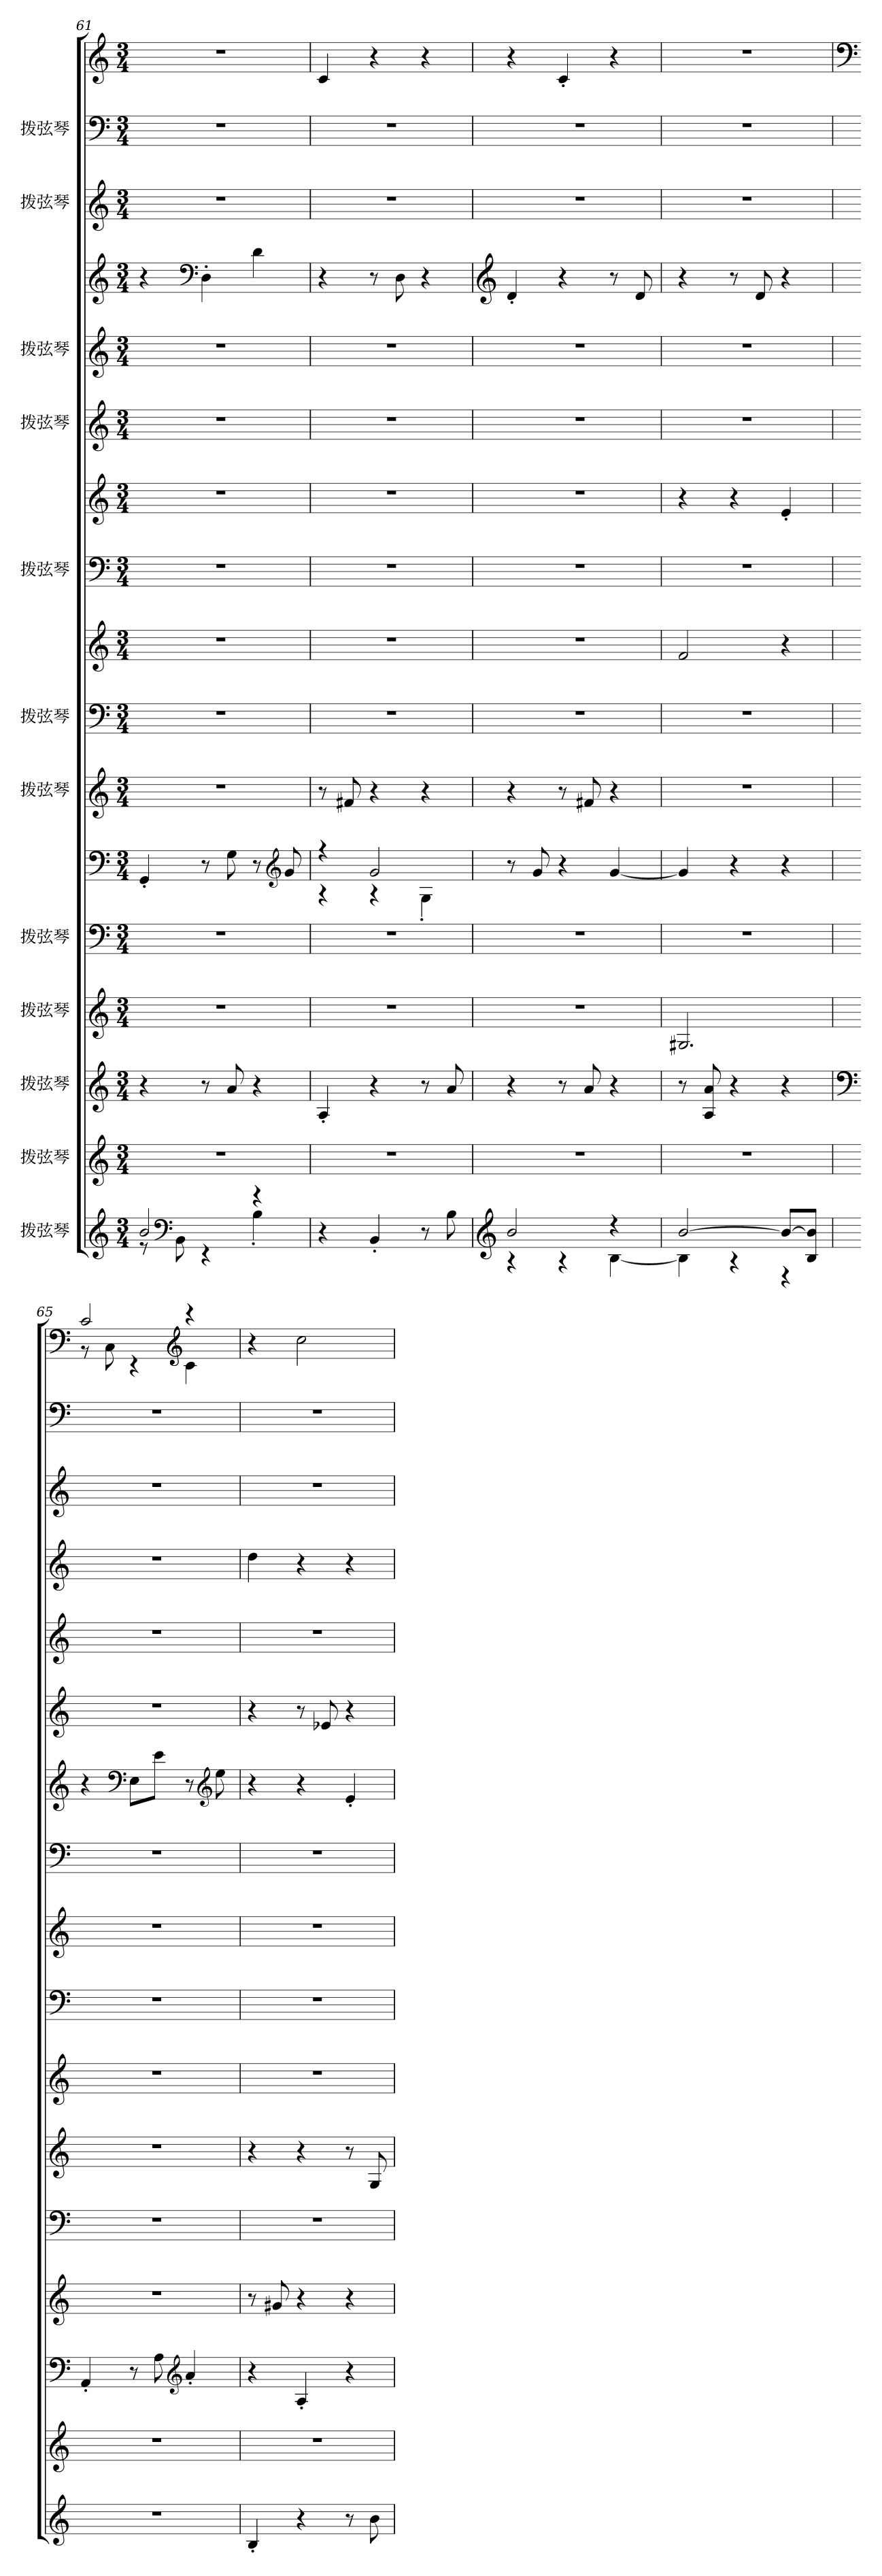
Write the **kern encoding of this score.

**kern	**kern	**kern	**kern	**kern	**kern	**kern	**kern	**kern	**kern	**kern	**kern	**kern	**kern	**kern	**kern	**kern
*part12	*part11	*part10	*part9	*part8	*part8	*part7	*part6	*part6	*part5	*part5	*part4	*part3	*part3	*part2	*part1	*part1
*staff17	*staff16	*staff15	*staff14	*staff13	*staff12	*staff11	*staff10	*staff9	*staff8	*staff7	*staff6	*staff5	*staff4	*staff3	*staff2	*staff1
*I"拨弦琴	*I"拨弦琴	*I"拨弦琴	*I"拨弦琴	*I"拨弦琴	*	*I"拨弦琴	*I"拨弦琴	*	*I"拨弦琴	*	*I"拨弦琴	*I"拨弦琴	*	*I"拨弦琴	*I"拨弦琴	*
*clefG2	*clefG2	*clefG2	*clefG2	*clefF4	*clefF4	*clefG2	*clefF4	*clefG2	*clefF4	*clefG2	*clefG2	*clefG2	*clefG2	*clefG2	*clefF4	*clefG2
*k[]	*k[]	*k[]	*k[]	*k[]	*k[]	*k[]	*k[]	*k[]	*k[]	*k[]	*k[]	*k[]	*k[]	*k[]	*k[]	*k[]
*M3/4	*M3/4	*M3/4	*M3/4	*M3/4	*M3/4	*M3/4	*M3/4	*M3/4	*M3/4	*M3/4	*M3/4	*M3/4	*M3/4	*M3/4	*M3/4	*M3/4
=61	=61	=61	=61	=61	=61	=61	=61	=61	=61	=61	=61	=61	=61	=61	=61	=61
*^	*	*	*	*	*	*	*	*	*	*	*	*	*	*	*	*
2b/	8r	2.r	4r	2.r	2.r	4GG'/	2.r	2.r	2.r	2.r	2.r	2.r	2.r	4r	2.r	2.r	2.r
*clefF4	*	*	*	*	*	*	*	*	*	*	*	*	*	*	*	*	*
.	8BB\	.	.	.	.	.	.	.	.	.	.	.	.	.	.	.	.
*	*	*	*	*	*	*	*	*	*	*	*	*	*	*clefF4	*	*	*
.	4r	.	8r	.	.	8r	.	.	.	.	.	.	.	4D'\	.	.	.
.	.	.	8a/	.	.	8G\	.	.	.	.	.	.	.	.	.	.	.
4r	4B'\	.	4r	.	.	8r	.	.	.	.	.	.	.	4d\	.	.	.
*	*	*	*	*	*	*clefG2	*	*	*	*	*	*	*	*	*	*	*
.	.	.	.	.	.	8g/	.	.	.	.	.	.	.	.	.	.	.
*v	*v	*	*	*	*	*	*	*	*	*	*	*	*	*	*	*	*
!!LO:PB:g=z
=62	=62	=62	=62	=62	=62	=62	=62	=62	=62	=62	=62	=62	=62	=62	=62	=62
*	*	*	*	*	*^	*	*	*	*	*	*	*	*	*	*	*
4r	2.r	4A'/	2.r	2.r	4r	4r	8r	2.r	2.r	2.r	2.r	2.r	2.r	4r	2.r	2.r	4c/
.	.	.	.	.	.	.	8f#X/	.	.	.	.	.	.	.	.	.	.
4BB'/	.	4r	.	.	2g/	4r	4r	.	.	.	.	.	.	8r	.	.	4r
.	.	.	.	.	.	.	.	.	.	.	.	.	.	8D\	.	.	.
8r	.	8r	.	.	.	4G'\	4r	.	.	.	.	.	.	4r	.	.	4r
8B\	.	8a/	.	.	.	.	.	.	.	.	.	.	.	.	.	.	.
*	*	*	*	*	*v	*v	*	*	*	*	*	*	*	*	*	*	*
=63	=63	=63	=63	=63	=63	=63	=63	=63	=63	=63	=63	=63	=63	=63	=63	=63
*clefG2	*	*	*	*	*	*	*	*	*	*	*	*	*clefG2	*	*	*
*^	*	*	*	*	*	*	*	*	*	*	*	*	*	*	*	*
2b/	4r	2.r	4r	2.r	2.r	8r	4r	2.r	2.r	2.r	2.r	2.r	2.r	4d'/	2.r	2.r	4r
.	.	.	.	.	.	8g/	.	.	.	.	.	.	.	.	.	.	.
.	4r	.	8r	.	.	4r	8r	.	.	.	.	.	.	4r	.	.	4c'/
.	.	.	8a/	.	.	.	8f#X/	.	.	.	.	.	.	.	.	.	.
4r	[4B\	.	4r	.	.	[4g/	4r	.	.	.	.	.	.	8r	.	.	4r
.	.	.	.	.	.	.	.	.	.	.	.	.	.	8d/	.	.	.
=64	=64	=64	=64	=64	=64	=64	=64	=64	=64	=64	=64	=64	=64	=64	=64	=64	=64
[2b/	4B\]	2.r	8r	2.G#X/	2.r	4g/]	2.r	2.r	2f/	2.r	4r	2.r	2.r	4r	2.r	2.r	2.r
.	.	.	8A/ 8a/	.	.	.	.	.	.	.	.	.	.	.	.	.	.
.	4r	.	4r	.	.	4r	.	.	.	.	4r	.	.	8r	.	.	.
.	.	.	.	.	.	.	.	.	.	.	.	.	.	8d/	.	.	.
8b/L_	4r	.	4r	.	.	4r	.	.	4r	.	4e'/	.	.	4r	.	.	.
8B/ 8b/]J	.	.	.	.	.	.	.	.	.	.	.	.	.	.	.	.	.
*v	*v	*	*	*	*	*	*	*	*	*	*	*	*	*	*	*	*
=65	=65	=65	=65	=65	=65	=65	=65	=65	=65	=65	=65	=65	=65	=65	=65	=65
*	*	*clefF4	*	*	*	*	*	*	*	*	*	*	*	*	*	*clefF4
*	*	*	*	*	*	*	*	*	*	*	*	*	*	*	*	*^
2.r	2.r	4AA'/	2.r	2.r	2.r	2.r	2.r	2.r	2.r	4r	2.r	2.r	2.r	2.r	2.r	2c/	8r
.	.	.	.	.	.	.	.	.	.	.	.	.	.	.	.	.	8C\
*	*	*	*	*	*	*	*	*	*	*clefF4	*	*	*	*	*	*	*
.	.	8r	.	.	.	.	.	.	.	8E\L	.	.	.	.	.	.	4r
.	.	8A\	.	.	.	.	.	.	.	8e\J	.	.	.	.	.	.	.
*	*	*clefG2	*	*	*	*	*	*	*	*	*	*	*	*	*	*clefG2	*
.	.	4a'/	.	.	.	.	.	.	.	8r	.	.	.	.	.	4r	4c\
*	*	*	*	*	*	*	*	*	*	*clefG2	*	*	*	*	*	*	*
.	.	.	.	.	.	.	.	.	.	8ee\	.	.	.	.	.	.	.
*	*	*	*	*	*	*	*	*	*	*	*	*	*	*	*	*v	*v
!!LO:PB:g=z
=66	=66	=66	=66	=66	=66	=66	=66	=66	=66	=66	=66	=66	=66	=66	=66	=66
4B'/	2.r	4r	8r	2.r	4r	2.r	2.r	2.r	2.r	4r	4r	2.r	4dd\	2.r	2.r	4r
.	.	.	8g#X/	.	.	.	.	.	.	.	.	.	.	.	.	.
4r	.	4A'/	4r	.	4r	.	.	.	.	4r	8r	.	4r	.	.	2cc\
.	.	.	.	.	.	.	.	.	.	.	8e-X/	.	.	.	.	.
8r	.	4r	4r	.	8r	.	.	.	.	4e'/	4r	.	4r	.	.	.
8b\	.	.	.	.	8G/	.	.	.	.	.	.	.	.	.	.	.
=	=	=	=	=	=	=	=	=	=	=	=	=	=	=	=	=
*-	*-	*-	*-	*-	*-	*-	*-	*-	*-	*-	*-	*-	*-	*-	*-	*-
